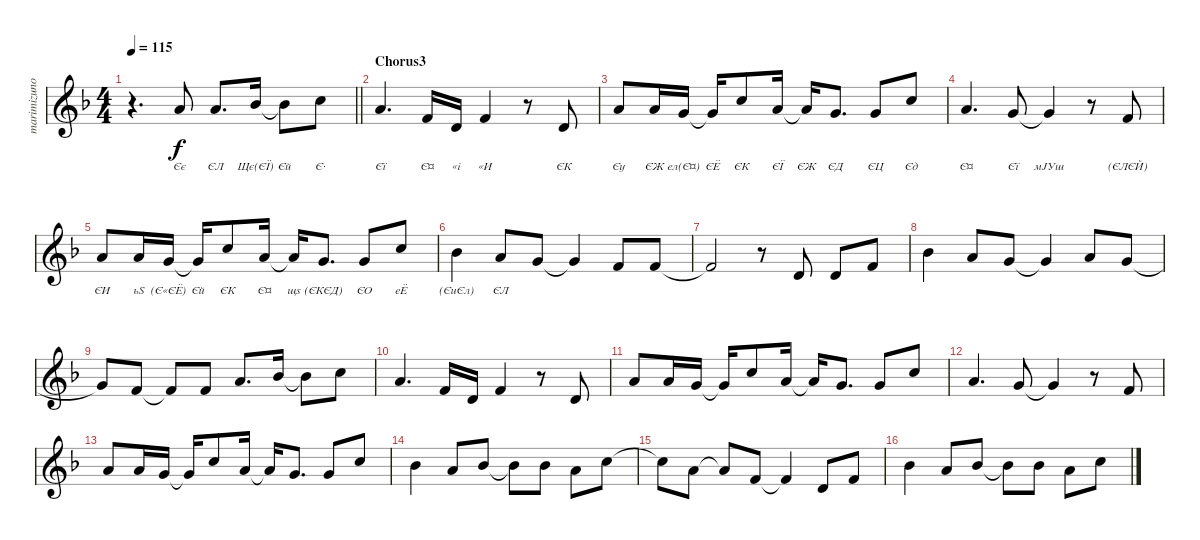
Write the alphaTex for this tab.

\track ("marimizuno" "marimizuno") {instrument piccolo}
\staff {score}
\tuning (E5 B4 G4 D4 A3 E3) {hide}
\ts (4 4)
\tempo 115
\clef g2
\barLineRight lightlight
\ks f
r.4{d dy f} 2.3.8{lyrics (0 "Єє") lyrics (1 "") lyrics (2 "") lyrics (3 "") lyrics (4 "")} 2.3.8{d lyrics (0 "ЄЛ") lyrics (1 "") lyrics (2 "") lyrics (3 "") lyrics (4 "")} 3.3.16{lyrics (0 "Щє(ЄЇ)") lyrics (1 "") lyrics (2 "") lyrics (3 "") lyrics (4 "")} 3.3{t}.8{lyrics (0 "Єй") lyrics (1 "") lyrics (2 "") lyrics (3 "") lyrics (4 "")} 1.2.8{lyrics (0 "Є·") lyrics (1 "") lyrics (2 "") lyrics (3 "") lyrics (4 "")} |
\section ("" "Chorus3")
2.3.4{d lyrics (0 "Єї") lyrics (1 "") lyrics (2 "") lyrics (3 "") lyrics (4 "")} 3.4.16{lyrics (0 "Є¤") lyrics (1 "") lyrics (2 "") lyrics (3 "") lyrics (4 "")} 0.4.16{lyrics (0 "«і") lyrics (1 "") lyrics (2 "") lyrics (3 "") lyrics (4 "")} 3.4.4{lyrics (0 "«И") lyrics (1 "") lyrics (2 "") lyrics (3 "") lyrics (4 "")} r.8 0.4.8{lyrics (0 "ЄК") lyrics (1 "") lyrics (2 "") lyrics (3 "") lyrics (4 "")} |
2.3.8{lyrics (0 "Єу") lyrics (1 "") lyrics (2 "") lyrics (3 "") lyrics (4 "")} 2.3.16{lyrics (0 "ЄЖ") lyrics (1 "") lyrics (2 "") lyrics (3 "") lyrics (4 "")} 0.3.16{lyrics (0 "ел(Є¤)") lyrics (1 "") lyrics (2 "") lyrics (3 "") lyrics (4 "")} 0.3{t}.16{lyrics (0 "ЄЁ") lyrics (1 "") lyrics (2 "") lyrics (3 "") lyrics (4 "")} 1.2.8{lyrics (0 "ЄК") lyrics (1 "") lyrics (2 "") lyrics (3 "") lyrics (4 "")} 2.3.16{lyrics (0 "ЄЇ") lyrics (1 "") lyrics (2 "") lyrics (3 "") lyrics (4 "")} 2.3{t}.16{lyrics (0 "ЄЖ") lyrics (1 "") lyrics (2 "") lyrics (3 "") lyrics (4 "")} 0.3.8{d lyrics (0 "ЄД") lyrics (1 "") lyrics (2 "") lyrics (3 "") lyrics (4 "")} 0.3.8{lyrics (0 "ЄЦ") lyrics (1 "") lyrics (2 "") lyrics (3 "") lyrics (4 "")} 1.2.8{lyrics (0 "Єд") lyrics (1 "") lyrics (2 "") lyrics (3 "") lyrics (4 "")} |
2.3.4{d lyrics (0 "Є¤") lyrics (1 "") lyrics (2 "") lyrics (3 "") lyrics (4 "")} 0.3.8{lyrics (0 "Єї") lyrics (1 "") lyrics (2 "") lyrics (3 "") lyrics (4 "")} 0.3{t}.4{lyrics (0 "мЈУш") lyrics (1 "") lyrics (2 "") lyrics (3 "") lyrics (4 "")} r.8 3.4.8{lyrics (0 "(ЄЛЄЙ)") lyrics (1 "") lyrics (2 "") lyrics (3 "") lyrics (4 "")} |
2.3.8{lyrics (0 "ЄИ") lyrics (1 "") lyrics (2 "") lyrics (3 "") lyrics (4 "")} 2.3.16{lyrics (0 "ьЅ") lyrics (1 "") lyrics (2 "") lyrics (3 "") lyrics (4 "")} 0.3.16{lyrics (0 "(Є«ЄЁ)") lyrics (1 "") lyrics (2 "") lyrics (3 "") lyrics (4 "")} 0.3{t}.16{lyrics (0 "Єй") lyrics (1 "") lyrics (2 "") lyrics (3 "") lyrics (4 "")} 1.2.8{lyrics (0 "ЄК") lyrics (1 "") lyrics (2 "") lyrics (3 "") lyrics (4 "")} 2.3.16{lyrics (0 "Є¤") lyrics (1 "") lyrics (2 "") lyrics (3 "") lyrics (4 "")} 2.3{t}.16{lyrics (0 "щѕ") lyrics (1 "") lyrics (2 "") lyrics (3 "") lyrics (4 "")} 0.3.8{d lyrics (0 "(ЄКЄД)") lyrics (1 "") lyrics (2 "") lyrics (3 "") lyrics (4 "")} 0.3.8{lyrics (0 "ЄО") lyrics (1 "") lyrics (2 "") lyrics (3 "") lyrics (4 "")} 1.2.8{lyrics (0 "еЁ") lyrics (1 "") lyrics (2 "") lyrics (3 "") lyrics (4 "")} |
3.3.4{lyrics (0 "(ЄиЄл)") lyrics (1 "") lyrics (2 "") lyrics (3 "") lyrics (4 "")} 2.3.8{lyrics (0 "ЄЛ") lyrics (1 "") lyrics (2 "") lyrics (3 "") lyrics (4 "")} 0.3.8{lyrics (0 "") lyrics (1 "") lyrics (2 "") lyrics (3 "") lyrics (4 "")} 0.3{t}.4 3.4.8 3.4.8 |
3.4{t}.2 r.8 0.4.8 0.4.8 3.4.8 |
3.3.4 2.3.8 0.3.8 0.3{t}.4 2.3.8 0.3.8 |
0.3{t}.8 3.4.8 3.4{t}.8 3.4.8 2.3.8{d} 3.3.16 3.3{t}.8 1.2.8 |
2.3.4{d} 3.4.16 0.4.16 3.4.4 r.8 0.4.8 |
2.3.8 2.3.16 0.3.16 0.3{t}.16 1.2.8 2.3.16 2.3{t}.16 0.3.8{d} 0.3.8 1.2.8 |
2.3.4{d} 0.3.8 0.3{t}.4 r.8 3.4.8 |
2.3.8 2.3.16 0.3.16 0.3{t}.16 1.2.8 2.3.16 2.3{t}.16 0.3.8{d} 0.3.8 1.2.8 |
3.3.4 2.3.8 3.3.8 3.3{t}.8 3.3.8 2.3.8 1.2.8 |
1.2{t}.8 2.3.8 2.3{t}.8 3.4.8 3.4{t}.4 0.4.8 3.4.8 |
3.3.4 2.3.8 3.3.8 3.3{t}.8 3.3.8 2.3.8 1.2.8
